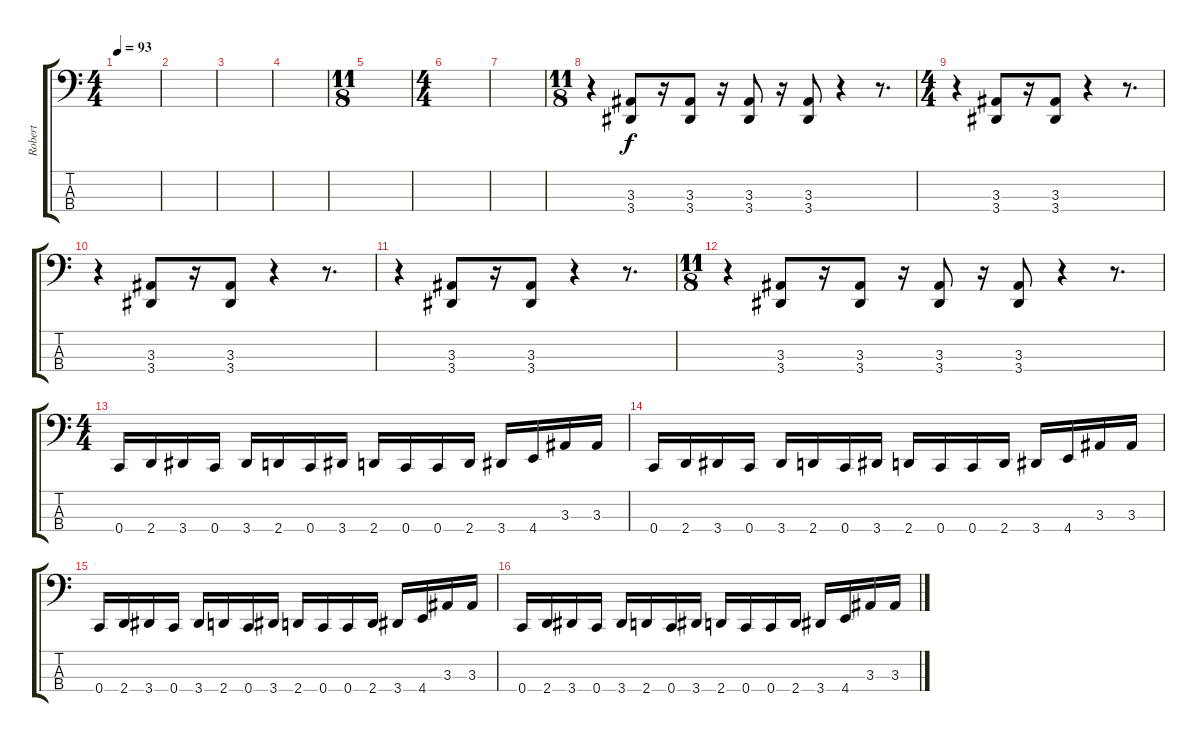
\track ("Robert" "Robert") {instrument electricbassfinger}
\staff {score tabs}
\tuning (F2 C2 G1 C1) {hide}
\ts (4 4)
\tempo 93
\clef f4
\ks c
|
|
|
|
\ts (11 8)
|
\ts (4 4)
|
|
\ts (11 8)
r.4 (3.3 3.4).8 r.16 (3.3 3.4).8 r.16 (3.3 3.4).8 r.16 (3.3 3.4).8 r.4 r.8{d} |
\ts (4 4)
r.4 (3.3 3.4).8 r.16 (3.3 3.4).8 r.4 r.8{d} |
r.4 (3.3 3.4).8 r.16 (3.3 3.4).8 r.4 r.8{d} |
r.4 (3.3 3.4).8 r.16 (3.3 3.4).8 r.4 r.8{d} |
\ts (11 8)
r.4 (3.3 3.4).8 r.16 (3.3 3.4).8 r.16 (3.3 3.4).8 r.16 (3.3 3.4).8 r.4 r.8{d} |
\ts (4 4)
0.4.16 2.4.16 3.4.16 0.4.16 3.4.16 2.4.16 0.4.16 3.4.16 2.4.16 0.4.16 0.4.16 2.4.16 3.4.16 4.4.16 3.3.16 3.3.16 |
0.4.16 2.4.16 3.4.16 0.4.16 3.4.16 2.4.16 0.4.16 3.4.16 2.4.16 0.4.16 0.4.16 2.4.16 3.4.16 4.4.16 3.3.16 3.3.16 |
0.4.16 2.4.16 3.4.16 0.4.16 3.4.16 2.4.16 0.4.16 3.4.16 2.4.16 0.4.16 0.4.16 2.4.16 3.4.16 4.4.16 3.3.16 3.3.16 |
0.4.16 2.4.16 3.4.16 0.4.16 3.4.16 2.4.16 0.4.16 3.4.16 2.4.16 0.4.16 0.4.16 2.4.16 3.4.16 4.4.16 3.3.16 3.3.16
